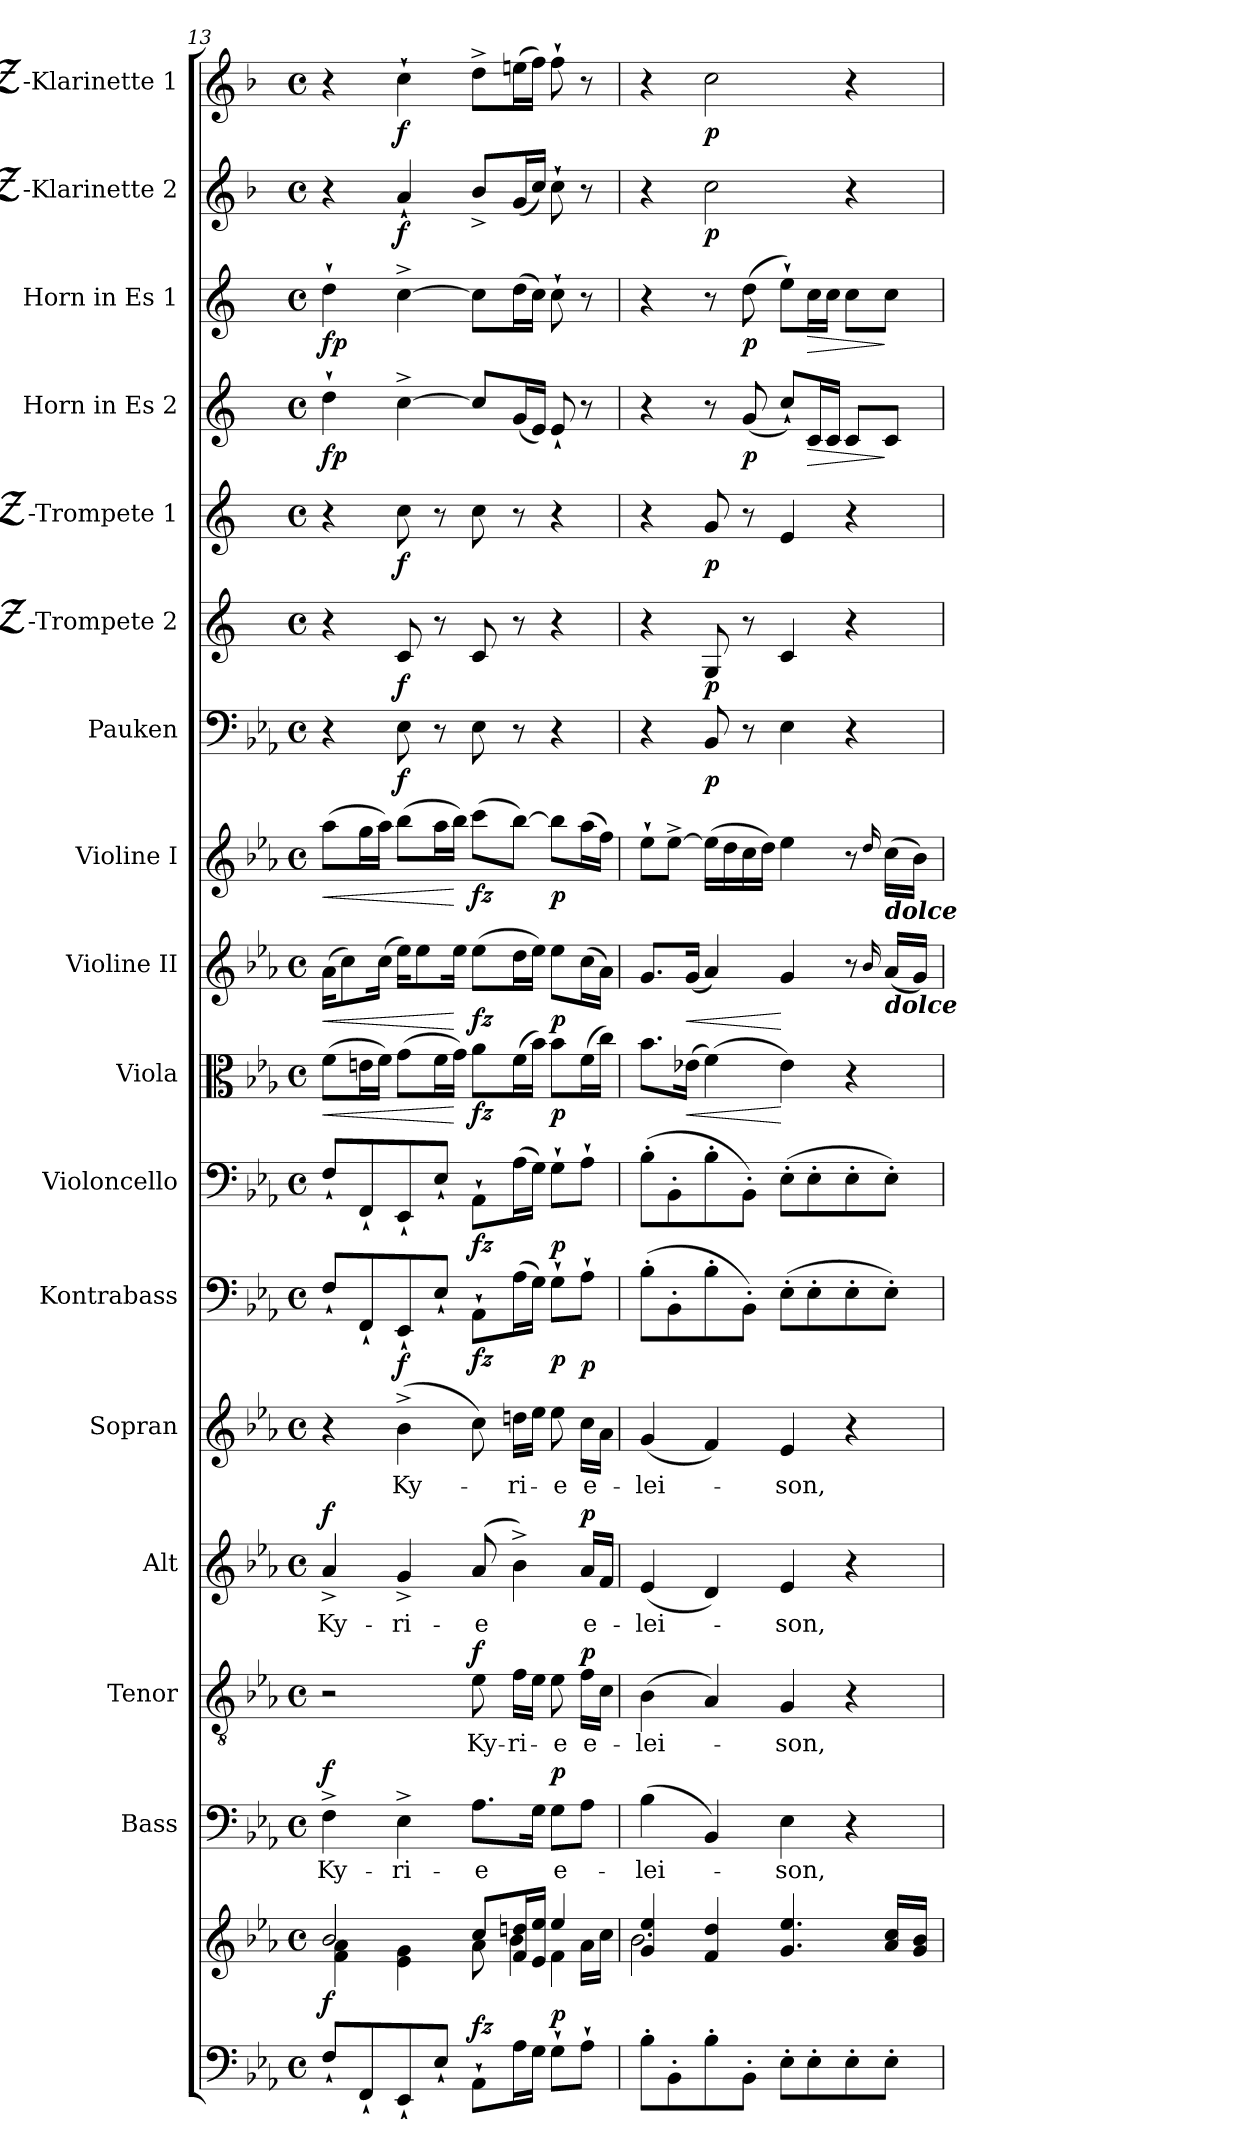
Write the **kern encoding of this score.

**kern	**kern	**dynam	**kern	**text	**dynam	**kern	**text	**dynam	**kern	**text	**dynam	**kern	**text	**dynam	**kern	**dynam	**kern	**dynam	**kern	**dynam	**kern	**dynam	**kern	**dynam	**kern	**dynam	**kern	**dynam	**kern	**dynam	**kern	**dynam	**kern	**dynam	**kern	**dynam	**kern	**dynam
*part17	*part17	*part17	*part16	*part16	*part16	*part15	*part15	*part15	*part14	*part14	*part14	*part13	*part13	*part13	*part12	*part12	*part11	*part11	*part10	*part10	*part9	*part9	*part8	*part8	*part7	*part7	*part6	*part6	*part5	*part5	*part4	*part4	*part3	*part3	*part2	*part2	*part1	*part1
*staff18	*staff17	*staff17/18	*staff16	*staff16	*staff16	*staff15	*staff15	*staff15	*staff14	*staff14	*staff14	*staff13	*staff13	*staff13	*staff12	*staff12	*staff11	*staff11	*staff10	*staff10	*staff9	*staff9	*staff8	*staff8	*staff7	*staff7	*staff6	*staff6	*staff5	*staff5	*staff4	*staff4	*staff3	*staff3	*staff2	*staff2	*staff1	*staff1
*	*	*	*I"Bass	*	*	*I"Tenor	*	*	*I"Alt	*	*	*I"Sopran	*	*	*I"Kontrabass	*	*I"Violoncello	*	*I"Viola	*	*I"Violine II	*	*I"Violine I	*	*I"Pauken	*	*I"Bb-Trompete 2	*	*I"Bb-Trompete 1	*	*I"Horn in Es 2	*	*I"Horn in Es 1	*	*I"Bb-Klarinette 2	*	*I"Bb-Klarinette 1	*
*	*	*	*I'B.	*	*	*I'T.	*	*	*I'A.	*	*	*I'S.	*	*	*I'Kb.	*	*I'Vc.	*	*I'Vla.	*	*I'Vl. II	*	*I'Vl. I	*	*I'Pk.	*	*I'Bb Trp. 2	*	*I'Bb Trp. 1	*	*	*	*	*	*I'Bb Kl. 2	*	*I'Bb Kl. 1	*
*clefF4	*clefG2	*	*clefF4	*	*	*clefGv2	*	*	*clefG2	*	*	*clefG2	*	*	*clefF4	*	*clefF4	*	*clefC3	*	*clefG2	*	*clefG2	*	*clefF4	*	*clefG2	*	*clefG2	*	*clefG2	*	*clefG2	*	*clefG2	*	*clefG2	*
*	*	*	*	*	*	*	*	*	*	*	*	*	*	*	*ITrd7c12	*	*	*	*	*	*	*	*	*	*	*	*ITrd-2c-3	*	*ITrd-2c-3	*	*ITrd5c9	*	*ITrd5c9	*	*ITrd1c2	*	*ITrd1c2	*
*k[b-e-a-]	*k[b-e-a-]	*	*k[b-e-a-]	*	*	*k[b-e-a-]	*	*	*k[b-e-a-]	*	*	*k[b-e-a-]	*	*	*k[b-e-a-]	*	*k[b-e-a-]	*	*k[b-e-a-]	*	*k[b-e-a-]	*	*k[b-e-a-]	*	*k[b-e-a-]	*	*k[b-e-a-]	*	*k[b-e-a-]	*	*k[b-e-a-]	*	*k[b-e-a-]	*	*k[b-e-a-]	*	*k[b-e-a-]	*
*E-:	*E-:	*	*E-:	*	*	*E-:	*	*	*E-:	*	*	*E-:	*	*	*E-:	*	*E-:	*	*E-:	*	*E-:	*	*E-:	*	*E-:	*	*E-:	*	*E-:	*	*E-:	*	*E-:	*	*E-:	*	*E-:	*
*M4/4	*M4/4	*	*M4/4	*	*	*M4/4	*	*	*M4/4	*	*	*M4/4	*	*	*M4/4	*	*M4/4	*	*M4/4	*	*M4/4	*	*M4/4	*	*M4/4	*	*M4/4	*	*M4/4	*	*M4/4	*	*M4/4	*	*M4/4	*	*M4/4	*
*met(c)	*met(c)	*	*met(c)	*	*	*met(c)	*	*	*met(c)	*	*	*met(c)	*	*	*met(c)	*	*met(c)	*	*met(c)	*	*met(c)	*	*met(c)	*	*met(c)	*	*met(c)	*	*met(c)	*	*met(c)	*	*met(c)	*	*met(c)	*	*met(c)	*
=13	=13	=13	=13	=13	=13	=13	=13	=13	=13	=13	=13	=13	=13	=13	=13	=13	=13	=13	=13	=13	=13	=13	=13	=13	=13	=13	=13	=13	=13	=13	=13	=13	=13	=13	=13	=13	=13	=13
*	*^	*	*	*	*	*	*	*	*	*	*	*	*	*	*	*	*	*	*	*	*	*	*	*	*	*	*	*	*	*	*	*	*	*	*	*	*	*
*	*	*^	*	*	*	*	*	*	*	*	*	*	*	*	*	*	*	*	*	*	*	*	*	*	*	*	*	*	*	*	*	*	*	*	*	*	*	*	*
!	!	!	!	!LO:DY:b	!	!LO:LY:b	!LO:DY:a	!	!	!	!	!LO:LY:b	!LO:DY:a	!	!	!	!	!	!	!	!	!LO:HP:b	!	!LO:HP:b	!	!LO:HP:b	!	!	!	!	!	!	!	!LO:DY:b	!	!LO:DY:b	!	!	!	!
8F`</L	2b-/	4f\ 4a-\	2.e-/yy	f	4F^>\	Ky-	f	2r	.	.	4a-^</	Ky-	f	4r	.	.	8FF`</L	.	8F`</L	.	(>8f\L	<	(>16a-\KL	<	(>8aa-\L	<	4r	.	4r	.	4r	.	4f`>\	fp	4f`>\	fp	4r	.	4r	.
.	.	.	.	.	.	.	.	.	.	.	.	.	.	.	.	.	.	.	.	.	.	.	8cc\)	.	.	.	.	.	.	.	.	.	.	.	.	.	.	.	.	.
8FF`</	.	.	.	.	.	.	.	.	.	.	.	.	.	.	.	.	8FFF`</	.	8FF`</	.	16en\L	.	.	.	16gg\L	.	.	.	.	.	.	.	.	.	.	.	.	.	.	.
.	.	.	.	.	.	.	.	.	.	.	.	.	.	.	.	.	.	.	.	.	16f\JJ)	.	(>16cc\Jk	.	16aa-\JJ)	.	.	.	.	.	.	.	.	.	.	.	.	.	.	.
!	!	!	!	!	!	!LO:LY:b	!	!	!	!	!	!LO:LY:b	!	!	!LO:LY:b	!LO:DY:a	!	!	!	!	!	!	!	!	!	!	!	!LO:DY:b	!	!LO:DY:b	!	!LO:DY:b	!	!	!	!	!	!LO:DY:b	!	!LO:DY:b
8EE-`</	.	4e-\ 4g\	.	.	4E-^>\	-ri-	.	.	.	.	4g^</	-ri-	.	(>4b-^>\	Ky-	f	8EEE-`</	.	8EE-`</	.	(>8g\L	.	16ee-\KL)	.	(>8bb-\L	.	8E-\	f	8e-/	f	8ee-\	f	[4e-^>\	.	[4e-^>\	.	4g`</	f	4b-`>\	f
.	.	.	.	.	.	.	.	.	.	.	.	.	.	.	.	.	.	.	.	.	.	.	8ee-\	.	.	.	.	.	.	.	.	.	.	.	.	.	.	.	.	.
8E-`</J	.	.	.	.	.	.	.	.	.	.	.	.	.	.	.	.	8EE-`</J	.	8E-`</J	.	16f\L	.	.	.	16aa-\L	.	8r	.	8r	.	8r	.	.	.	.	.	.	.	.	.
.	.	.	.	.	.	.	.	.	.	.	.	.	.	.	.	.	.	.	.	.	16g\JJ)	[	16ee-\Jk	[	16bb-\JJ)	[	.	.	.	.	.	.	.	.	.	.	.	.	.	.
!	!	!	!	!LO:DY:a=2	!	!LO:LY:b	!	!	!LO:LY:b	!LO:DY:a	!	!LO:LY:b	!	!	!	!	!	!LO:DY:b	!	!LO:DY:b	!	!LO:DY:b	!	!LO:DY:b	!	!LO:DY:b	!	!	!	!	!	!	!	!	!	!	!	!	!	!
8AA-`>\L	8cc/L	8a-\	.	fz	8.A-\L	-e	.	8e-\	Ky-	f	(8a-/	-e	.	8cc\)	.	.	8AAA-`>\L	fz	8AA-`>\L	fz	8a-\L	fz	(>8ee-\L	fz	(>8ccc\L	fz	8E-\	.	8e-/	.	8ee-\	.	8e-/L]	.	8e-\L]	.	8a-^</L	.	8cc^>\L	.
!	!	!	!	!	!	!	!	!	!LO:LY:b	!	!	!	!	!	!LO:LY:b	!	!	!	!	!	!	!	!	!	!	!	!	!	!	!	!	!	!	!	!	!	!	!	!	!
16A-\L	16f/ 16ddn/L	4b-\	.	.	.	.	.	16f\LL	-ri-	.	4b-^>\)	.	.	16ddn\LL	-ri-	.	(>16AA-\L	.	(>16A-\L	.	(>16f\L	.	16dd\L	.	[8bb-\J)	.	8r	.	8r	.	8r	.	(<16B-/L	.	(>16f\L	.	(<16f/L	.	(>16ddn\L	.
16G\JJ	16e-/ 16ee-/JJ	.	.	.	16G\Jk	.	.	16e-\JJ	.	.	.	.	.	16ee-\JJ	.	.	16GG\JJ)	.	16G\JJ)	.	16b-\JJ)	.	16ee-\JJ)	.	.	.	.	.	.	.	.	.	16G/JJ)	.	16e-\JJ)	.	16b-/JJ)	.	16ee-\JJ)	.
!	!	!	!	!LO:DY:a=2	!	!LO:LY:b	!LO:DY:a	!	!LO:LY:b	!	!	!	!	!	!LO:LY:b	!	!	!LO:DY:b	!	!LO:DY:b	!	!LO:DY:b	!	!LO:DY:b	!	!LO:DY:b	!	!	!	!	!	!	!	!	!	!	!	!	!	!
8G`>\L	4ee-/	.	4f\	p	8G\L	e-	p	8e-\	-e	.	.	.	.	8ee-\	-e	.	8GG`>\L	p	8G`>\L	p	8b-\L	p	8ee-\L	p	8bb-\L]	p	4r	.	4r	.	4r	.	8G`</	.	8e-`>\	.	8b-`>\	.	8ee-`>\	.
!	!	!	!	!	!	!	!	!	!LO:LY:b	!LO:DY:a	!	!LO:LY:b	!LO:DY:a	!	!LO:LY:b	!LO:DY:a	!	!	!	!	!	!	!	!	!	!	!	!	!	!	!	!	!	!	!	!	!	!	!	!
8A-`>\J	.	16a-\LL	.	.	8A-\J	.	.	16f\LL	e-	p	16a-/LL	e-	p	16cc\LL	e-	p	8AA-`>\J	.	8A-`>\J	.	(>16f\L	.	(>16cc\L	.	(>16aa-\L	.	.	.	.	.	.	.	8r	.	8r	.	8r	.	8r	.
.	.	16cc\JJ	.	.	.	.	.	16c\JJ	.	.	16f/JJ	.	.	16a-\JJ	.	.	.	.	.	.	16cc\JJ)	.	16a-\JJ)	.	16ff\JJ)	.	.	.	.	.	.	.	.	.	.	.	.	.	.	.
*	*	*v	*v	*	*	*	*	*	*	*	*	*	*	*	*	*	*	*	*	*	*	*	*	*	*	*	*	*	*	*	*	*	*	*	*	*	*	*	*	*
!!LO:PB:g=z
=14	=14	=14	=14	=14	=14	=14	=14	=14	=14	=14	=14	=14	=14	=14	=14	=14	=14	=14	=14	=14	=14	=14	=14	=14	=14	=14	=14	=14	=14	=14	=14	=14	=14	=14	=14	=14	=14	=14	=14
!	!	!	!	!	!LO:LY:b	!	!	!LO:LY:b	!	!	!LO:LY:b	!	!	!LO:LY:b	!	!	!	!	!	!	!	!	!	!	!	!	!	!	!	!	!	!	!	!	!	!	!	!	!
8B-'>\L	4g/ 4ee-/	2.b-\	.	(>4B-\	-lei-	.	(>4B-\	-lei-	.	(<4e-/	-lei-	.	(<4g/	-lei-	.	(>8BB-'>\L	.	(>8B-'>\L	.	8.b-\L	.	8.g/L	.	8ee-`>\L	.	4r	.	4r	.	4r	.	4r	.	4r	.	4r	.	4r	.
8BB-'>\	.	.	.	.	.	.	.	.	.	.	.	.	.	.	.	8BBB-'>\	.	8BB-'>\	.	.	.	.	.	[8ee-^>\J	.	.	.	.	.	.	.	.	.	.	.	.	.	.	.
!	!	!	!	!	!	!	!	!	!	!	!	!	!	!	!	!	!	!	!	!	!LO:HP:b	!	!LO:HP:b	!	!	!	!	!	!	!	!	!	!	!	!	!	!	!	!
.	.	.	.	.	.	.	.	.	.	.	.	.	.	.	.	.	.	.	.	(>16e-X\Jk	<	(<16g/Jk	<	.	.	.	.	.	.	.	.	.	.	.	.	.	.	.	.
!	!	!	!	!	!	!	!	!	!	!	!	!	!	!	!	!	!	!	!	!	!	!	!	!	!	!	!LO:DY:b	!	!LO:DY:b	!	!LO:DY:b	!	!	!	!	!	!LO:DY:b	!	!LO:DY:b
8B-'>\	4f/ 4dd/	.	.	4BB-/)	.	.	4A-/)	.	.	4d/)	.	.	4f/)	.	.	8BB-'>\	.	8B-'>\	.	(>4f\)	.	4a-/)	.	(>16ee-\LL]	.	8BB-/	p	8B-/	p	8b-/	p	8r	.	8r	.	2b-\	p	2b-\	p
.	.	.	.	.	.	.	.	.	.	.	.	.	.	.	.	.	.	.	.	.	.	.	.	16dd\	.	.	.	.	.	.	.	.	.	.	.	.	.	.	.
!	!	!	!	!	!	!	!	!	!	!	!	!	!	!	!	!	!	!	!	!	!	!	!	!	!	!	!	!	!	!	!	!	!LO:DY:b	!	!LO:DY:b	!	!	!	!
8BB-'>\J	.	.	.	.	.	.	.	.	.	.	.	.	.	.	.	8BBB-'>\J)	.	8BB-'>\J)	.	.	.	.	.	16cc\	.	8r	.	8r	.	8r	.	(<8B-/	p	(>8f\	p	.	.	.	.
.	.	.	.	.	.	.	.	.	.	.	.	.	.	.	.	.	.	.	.	.	.	.	.	16dd\JJ)	.	.	.	.	.	.	.	.	.	.	.	.	.	.	.
!	!	!	!	!	!LO:LY:b	!	!	!LO:LY:b	!	!	!LO:LY:b	!	!	!LO:LY:b	!	!	!	!	!	!	!	!	!	!	!	!	!	!	!	!	!	!	!	!	!	!	!	!	!
8E-'>\L	4.g/ 4.ee-/	.	.	4E-\	-son,	.	4G/	-son,	.	4e-/	-son,	.	4e-/	-son,	.	(>8EE-'>\L	.	(>8E-'>\L	.	4e-\)	[	4g/	[	4ee-\	.	4E-\	.	4e-/	.	4g/	.	8e-`</L)	.	8g`>\L)	.	.	.	.	.
!	!	!	!	!	!	!	!	!	!	!	!	!	!	!	!	!	!	!	!	!	!	!	!	!	!	!	!	!	!	!	!	!	!LO:HP:b	!	!LO:HP:b	!	!	!	!
8E-'>\	.	.	.	.	.	.	.	.	.	.	.	.	.	.	.	8EE-'>\	.	8E-'>\	.	.	.	.	.	.	.	.	.	.	.	.	.	16E-/L	>	16e-\L	>	.	.	.	.
.	.	.	.	.	.	.	.	.	.	.	.	.	.	.	.	.	.	.	.	.	.	.	.	.	.	.	.	.	.	.	.	16E-/JJ	.	16e-\JJ	.	.	.	.	.
8E-'>\	.	4ryy	.	4r	.	.	4r	.	.	4r	.	.	4r	.	.	8EE-'>\	.	8E-'>\	.	4r	.	8r	.	8r	.	4r	.	4r	.	4r	.	8E-/L	.	8e-\L	.	4r	.	4r	.
.	.	.	.	.	.	.	.	.	.	.	.	.	.	.	.	.	.	.	.	.	.	16qqb-/	.	16qqdd/	.	.	.	.	.	.	.	.	.	.	.	.	.	.	.
!	!	!	!	!	!	!	!	!	!	!	!	!	!	!	!	!	!	!	!	!	!	!	!	!LO:TX:b:Bi:t=dolce	!	!	!	!	!	!	!	!	!	!	!	!	!	!	!
!	!	!	!	!	!	!	!	!	!	!	!	!	!	!	!	!	!	!	!	!	!	!LO:TX:b:Bi:t=dolce	!	!	!	!	!	!	!	!	!	!	!	!	!	!	!	!	!
8E-'>\J	16a-/ 16cc/LL	.	.	.	.	.	.	.	.	.	.	.	.	.	.	8EE-'>\J)	.	8E-'>\J)	.	.	.	(<16a-/LL	.	(>16cc\LL	.	.	.	.	.	.	.	8E-/J	]	8e-\J	]	.	.	.	.
.	16g/ 16b-/JJ	.	.	.	.	.	.	.	.	.	.	.	.	.	.	.	.	.	.	.	.	16g/JJ)	.	16b-\JJ)	.	.	.	.	.	.	.	.	.	.	.	.	.	.	.
*	*v	*v	*	*	*	*	*	*	*	*	*	*	*	*	*	*	*	*	*	*	*	*	*	*	*	*	*	*	*	*	*	*	*	*	*	*	*	*	*
=	=	=	=	=	=	=	=	=	=	=	=	=	=	=	=	=	=	=	=	=	=	=	=	=	=	=	=	=	=	=	=	=	=	=	=	=	=	=
*-	*-	*-	*-	*-	*-	*-	*-	*-	*-	*-	*-	*-	*-	*-	*-	*-	*-	*-	*-	*-	*-	*-	*-	*-	*-	*-	*-	*-	*-	*-	*-	*-	*-	*-	*-	*-	*-	*-
